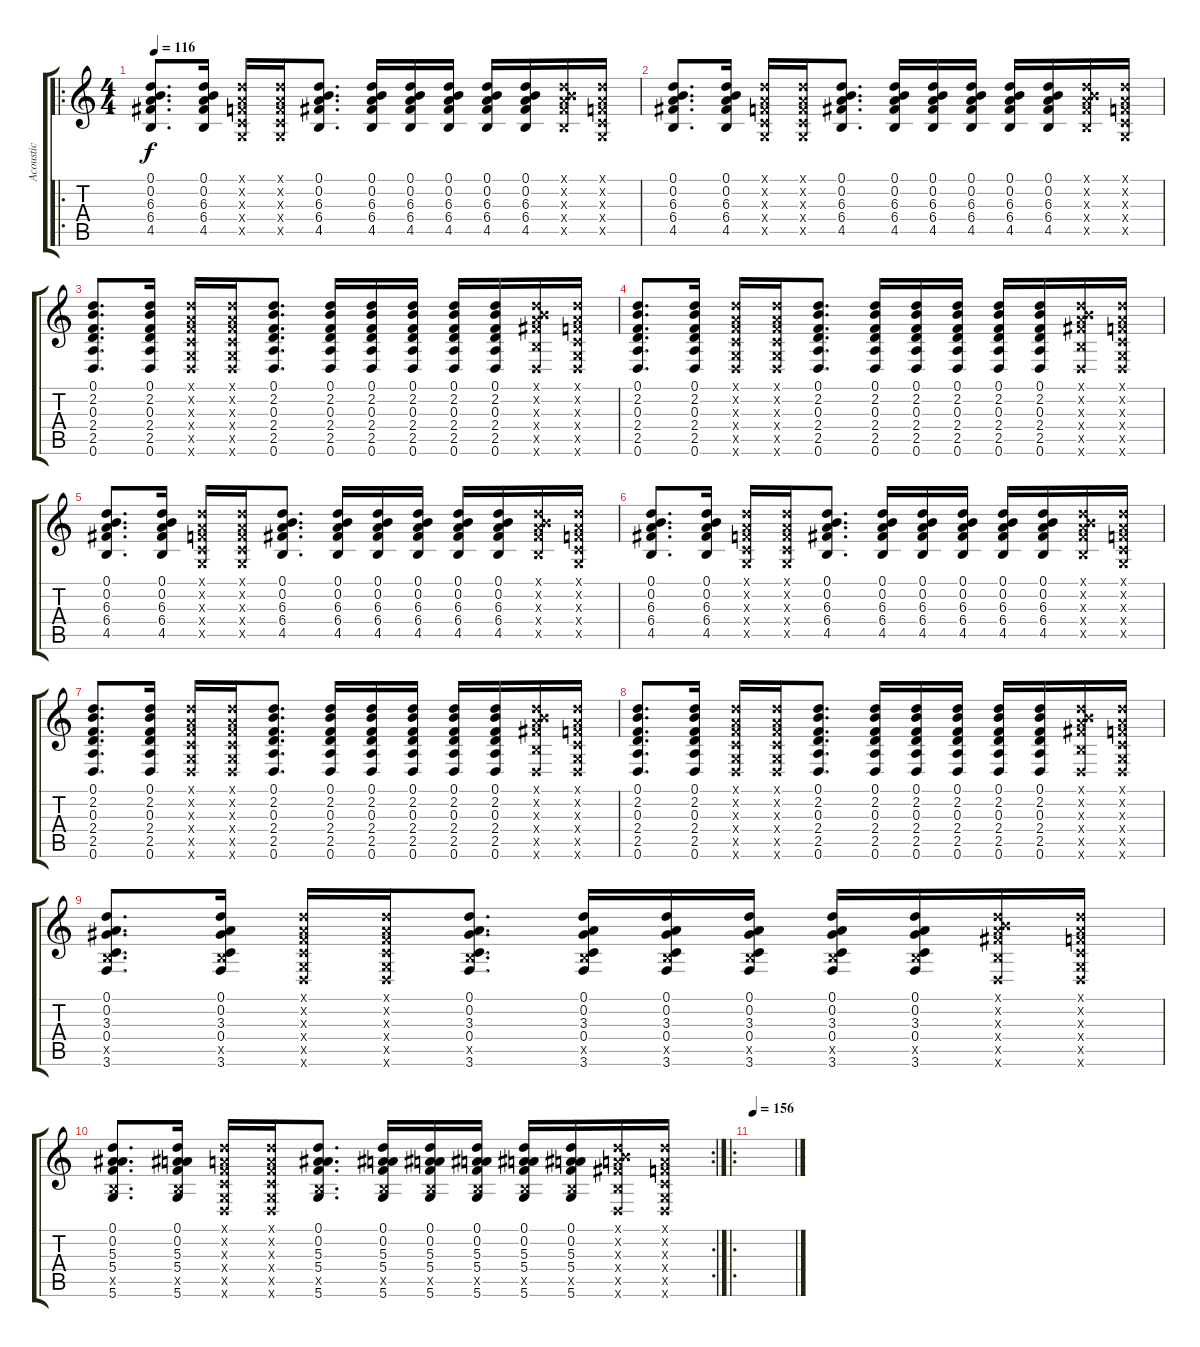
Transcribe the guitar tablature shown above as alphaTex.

\track ("Acoustic" "Acoustic") {instrument acousticguitarsteel}
\staff {score tabs}
\tuning (D4 A3 F3 C3 G2 D2) {hide}
\ro
\ts (4 4)
\tempo 116
\clef g2
\ks c
(0.1 0.2 6.3 6.4 4.5).8{d dy f instrument acousticguitarsteel} (0.1 0.2 6.3 6.4 4.5).16 (0.1{x} 0.2{x} 0.3{x} 0.4{x} 0.5{x}).16 (0.1{x} 0.2{x} 0.3{x} 0.4{x} 0.5{x}).16 (0.1 0.2 6.3 6.4 4.5).8{d} (0.1 0.2 6.3 6.4 4.5).16 (0.1 0.2 6.3 6.4 4.5).16 (0.1 0.2 6.3 6.4 4.5).16 (0.1 0.2 6.3 6.4 4.5).16 (0.1 0.2 6.3 6.4 4.5).16 (0.1{x} 0.2{x} 6.3{x} 6.4{x} 4.5{x}).16 (0.1{x} 0.2{x} 0.3{x} 0.4{x} 0.5{x}).16 |
(0.1 0.2 6.3 6.4 4.5).8{d} (0.1 0.2 6.3 6.4 4.5).16 (0.1{x} 0.2{x} 0.3{x} 0.4{x} 0.5{x}).16 (0.1{x} 0.2{x} 0.3{x} 0.4{x} 0.5{x}).16 (0.1 0.2 6.3 6.4 4.5).8{d} (0.1 0.2 6.3 6.4 4.5).16 (0.1 0.2 6.3 6.4 4.5).16 (0.1 0.2 6.3 6.4 4.5).16 (0.1 0.2 6.3 6.4 4.5).16 (0.1 0.2 6.3 6.4 4.5).16 (0.1{x} 0.2{x} 6.3{x} 6.4{x} 4.5{x}).16 (0.1{x} 0.2{x} 0.3{x} 0.4{x} 0.5{x}).16 |
(0.1 2.2 0.3 2.4 2.5 0.6).8{d} (0.1 2.2 0.3 2.4 2.5 0.6).16 (0.1{x} 0.2{x} 0.3{x} 0.4{x} 0.5{x} 0.6{x}).16 (0.1{x} 0.2{x} 0.3{x} 0.4{x} 0.5{x} 0.6{x}).16 (0.1 2.2 0.3 2.4 2.5 0.6).8{d} (0.1 2.2 0.3 2.4 2.5 0.6).16 (0.1 2.2 0.3 2.4 2.5 0.6).16 (0.1 2.2 0.3 2.4 2.5 0.6).16 (0.1 2.2 0.3 2.4 2.5 0.6).16 (0.1 2.2 0.3 2.4 2.5 0.6).16 (0.1{x} 0.2{x} 6.3{x} 6.4{x} 4.5{x} 0.6{x}).16 (0.1{x} 0.2{x} 0.3{x} 0.4{x} 0.5{x} 0.6{x}).16 |
(0.1 2.2 0.3 2.4 2.5 0.6).8{d} (0.1 2.2 0.3 2.4 2.5 0.6).16 (0.1{x} 0.2{x} 0.3{x} 0.4{x} 0.5{x} 0.6{x}).16 (0.1{x} 0.2{x} 0.3{x} 0.4{x} 0.5{x} 0.6{x}).16 (0.1 2.2 0.3 2.4 2.5 0.6).8{d} (0.1 2.2 0.3 2.4 2.5 0.6).16 (0.1 2.2 0.3 2.4 2.5 0.6).16 (0.1 2.2 0.3 2.4 2.5 0.6).16 (0.1 2.2 0.3 2.4 2.5 0.6).16 (0.1 2.2 0.3 2.4 2.5 0.6).16 (0.1{x} 0.2{x} 6.3{x} 6.4{x} 4.5{x} 0.6{x}).16 (0.1{x} 0.2{x} 0.3{x} 0.4{x} 0.5{x} 0.6{x}).16 |
(0.1 0.2 6.3 6.4 4.5).8{d} (0.1 0.2 6.3 6.4 4.5).16 (0.1{x} 0.2{x} 0.3{x} 0.4{x} 0.5{x}).16 (0.1{x} 0.2{x} 0.3{x} 0.4{x} 0.5{x}).16 (0.1 0.2 6.3 6.4 4.5).8{d} (0.1 0.2 6.3 6.4 4.5).16 (0.1 0.2 6.3 6.4 4.5).16 (0.1 0.2 6.3 6.4 4.5).16 (0.1 0.2 6.3 6.4 4.5).16 (0.1 0.2 6.3 6.4 4.5).16 (0.1{x} 0.2{x} 6.3{x} 6.4{x} 4.5{x}).16 (0.1{x} 0.2{x} 0.3{x} 0.4{x} 0.5{x}).16 |
(0.1 0.2 6.3 6.4 4.5).8{d} (0.1 0.2 6.3 6.4 4.5).16 (0.1{x} 0.2{x} 0.3{x} 0.4{x} 0.5{x}).16 (0.1{x} 0.2{x} 0.3{x} 0.4{x} 0.5{x}).16 (0.1 0.2 6.3 6.4 4.5).8{d} (0.1 0.2 6.3 6.4 4.5).16 (0.1 0.2 6.3 6.4 4.5).16 (0.1 0.2 6.3 6.4 4.5).16 (0.1 0.2 6.3 6.4 4.5).16 (0.1 0.2 6.3 6.4 4.5).16 (0.1{x} 0.2{x} 6.3{x} 6.4{x} 4.5{x}).16 (0.1{x} 0.2{x} 0.3{x} 0.4{x} 0.5{x}).16 |
(0.1 2.2 0.3 2.4 2.5 0.6).8{d} (0.1 2.2 0.3 2.4 2.5 0.6).16 (0.1{x} 0.2{x} 0.3{x} 0.4{x} 0.5{x} 0.6{x}).16 (0.1{x} 0.2{x} 0.3{x} 0.4{x} 0.5{x} 0.6{x}).16 (0.1 2.2 0.3 2.4 2.5 0.6).8{d} (0.1 2.2 0.3 2.4 2.5 0.6).16 (0.1 2.2 0.3 2.4 2.5 0.6).16 (0.1 2.2 0.3 2.4 2.5 0.6).16 (0.1 2.2 0.3 2.4 2.5 0.6).16 (0.1 2.2 0.3 2.4 2.5 0.6).16 (0.1{x} 0.2{x} 6.3{x} 6.4{x} 4.5{x} 0.6{x}).16 (0.1{x} 0.2{x} 0.3{x} 0.4{x} 0.5{x} 0.6{x}).16 |
(0.1 2.2 0.3 2.4 2.5 0.6).8{d} (0.1 2.2 0.3 2.4 2.5 0.6).16 (0.1{x} 0.2{x} 0.3{x} 0.4{x} 0.5{x} 0.6{x}).16 (0.1{x} 0.2{x} 0.3{x} 0.4{x} 0.5{x} 0.6{x}).16 (0.1 2.2 0.3 2.4 2.5 0.6).8{d} (0.1 2.2 0.3 2.4 2.5 0.6).16 (0.1 2.2 0.3 2.4 2.5 0.6).16 (0.1 2.2 0.3 2.4 2.5 0.6).16 (0.1 2.2 0.3 2.4 2.5 0.6).16 (0.1 2.2 0.3 2.4 2.5 0.6).16 (0.1{x} 0.2{x} 6.3{x} 6.4{x} 4.5{x} 0.6{x}).16 (0.1{x} 0.2{x} 0.3{x} 0.4{x} 0.5{x} 0.6{x}).16 |
(0.1 0.2 3.3 0.4 4.5{x} 3.6).8{d} (0.1 0.2 3.3 0.4 4.5{x} 3.6).16 (0.1{x} 0.2{x} 0.3{x} 0.4{x} 0.5{x} 0.6{x}).16 (0.1{x} 0.2{x} 0.3{x} 0.4{x} 0.5{x} 0.6{x}).16 (0.1 0.2 3.3 0.4 4.5{x} 3.6).8{d} (0.1 0.2 3.3 0.4 4.5{x} 3.6).16 (0.1 0.2 3.3 0.4 4.5{x} 3.6).16 (0.1 0.2 3.3 0.4 4.5{x} 3.6).16 (0.1 0.2 3.3 0.4 4.5{x} 3.6).16 (0.1 0.2 3.3 0.4 4.5{x} 3.6).16 (0.1{x} 0.2{x} 6.3{x} 6.4{x} 4.5{x} 0.6{x}).16 (0.1{x} 0.2{x} 0.3{x} 0.4{x} 0.5{x} 0.6{x}).16 |
\rc 2
(0.1 0.2 5.3 5.4 4.5{x} 5.6).8{d} (0.1 0.2 5.3 5.4 4.5{x} 5.6).16 (0.1{x} 0.2{x} 0.3{x} 0.4{x} 0.5{x} 0.6{x}).16 (0.1{x} 0.2{x} 0.3{x} 0.4{x} 0.5{x} 0.6{x}).16 (0.1 0.2 5.3 5.4 4.5{x} 5.6).8{d} (0.1 0.2 5.3 5.4 4.5{x} 5.6).16 (0.1 0.2 5.3 5.4 4.5{x} 5.6).16 (0.1 0.2 5.3 5.4 4.5{x} 5.6).16 (0.1 0.2 5.3 5.4 4.5{x} 5.6).16 (0.1 0.2 5.3 5.4 4.5{x} 5.6).16 (0.1{x} 0.2{x} 6.3{x} 6.4{x} 4.5{x} 0.6{x}).16 (0.1{x} 0.2{x} 0.3{x} 0.4{x} 0.5{x} 0.6{x}).16 |
\ro
\tempo 156
